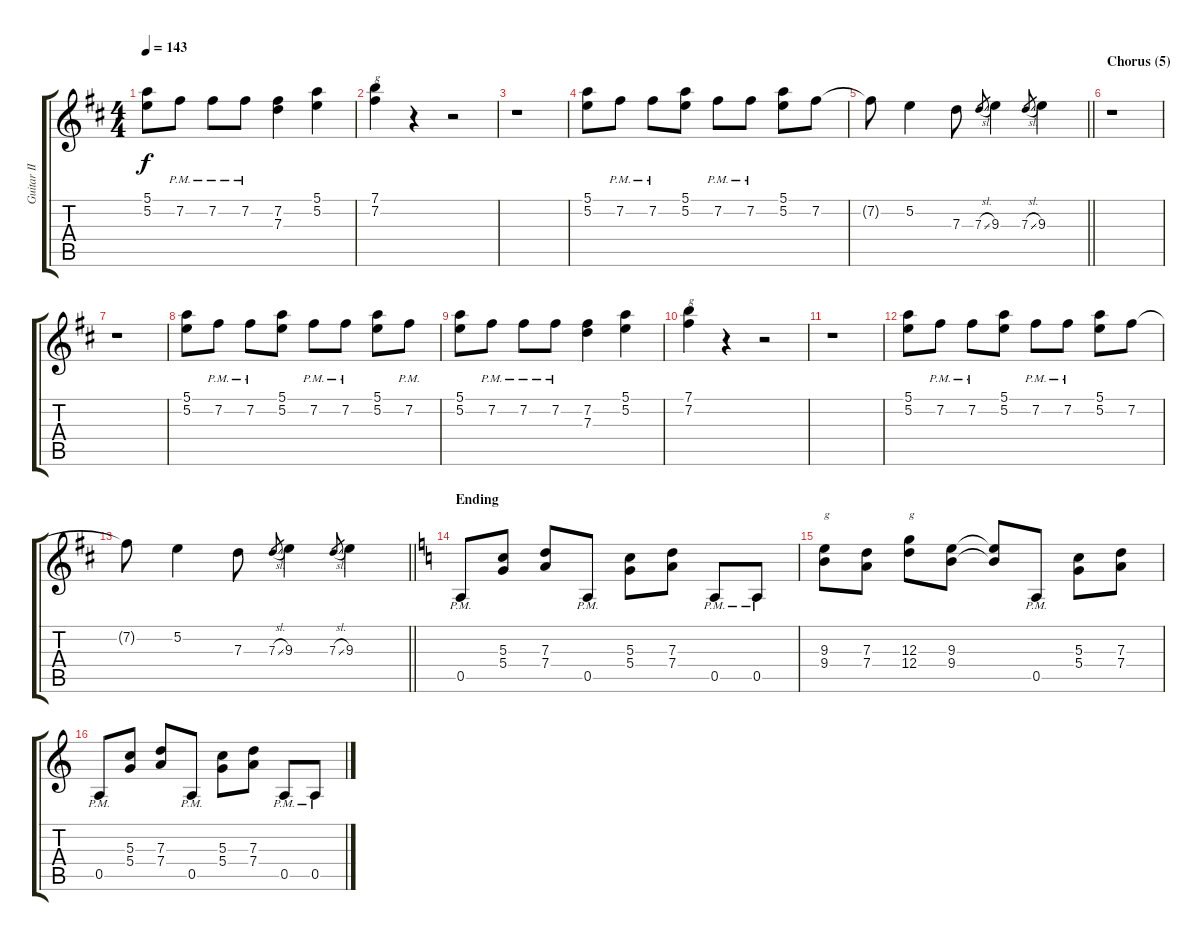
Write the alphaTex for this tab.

\track ("Guitar II (+VI)" "Guitar II ") {instrument distortionguitar}
\staff {score tabs}
\tuning (E4 B3 G3 D3 A2 E2) {hide}
\ts (4 4)
\tempo 143
\clef g2
\ks d
(5.1 5.2).8{dy f} 7.2{pm}.8 7.2{pm}.8 7.2{pm}.8 (7.2 7.3).4 (5.1 5.2).4 |
(7.1 7.2).4{txt "g"} r.4 r.2 |
r.1 |
(5.1 5.2).8 7.2{pm}.8 7.2{pm}.8 (5.1 5.2).8 7.2{pm}.8 7.2{pm}.8 (5.1 5.2).8 7.2.8 |
\barLineRight lightlight
7.2{t}.8 5.2.4 7.3.8 7.3{sl}.8{gr} 9.3.4 7.3{sl}.8{gr} 9.3.4 |
\section ("" "Chorus (5)")
r.1 |
r.1 |
(5.1 5.2).8 7.2{pm}.8 7.2{pm}.8 (5.1 5.2).8 7.2{pm}.8 7.2{pm}.8 (5.1 5.2).8 7.2{pm}.8 |
(5.1 5.2).8 7.2{pm}.8 7.2{pm}.8 7.2{pm}.8 (7.2 7.3).4 (5.1 5.2).4 |
(7.1 7.2).4{txt "g"} r.4 r.2 |
r.1 |
(5.1 5.2).8 7.2{pm}.8 7.2{pm}.8 (5.1 5.2).8 7.2{pm}.8 7.2{pm}.8 (5.1 5.2).8 7.2.8 |
\barLineRight lightlight
7.2{t}.8 5.2.4 7.3.8 7.3{sl}.8{gr} 9.3.4 7.3{sl}.8{gr} 9.3.4 |
\section ("" "Ending")
\ks aminor
0.5{pm}.8 (5.3 5.4).8 (7.3 7.4).8 0.5{pm}.8 (5.3 5.4).8 (7.3 7.4).8 0.5{pm}.8 0.5{pm}.8 |
(9.3 9.4).8{txt "g"} (7.3 7.4).8 (12.3 12.4).8{txt "g"} (9.3 9.4).8 (9.3{t} 9.4{t}).8 0.5{pm}.8 (5.3 5.4).8 (7.3 7.4).8 |
0.5{pm}.8 (5.3 5.4).8 (7.3 7.4).8 0.5{pm}.8 (5.3 5.4).8 (7.3 7.4).8 0.5{pm}.8 0.5{pm}.8
